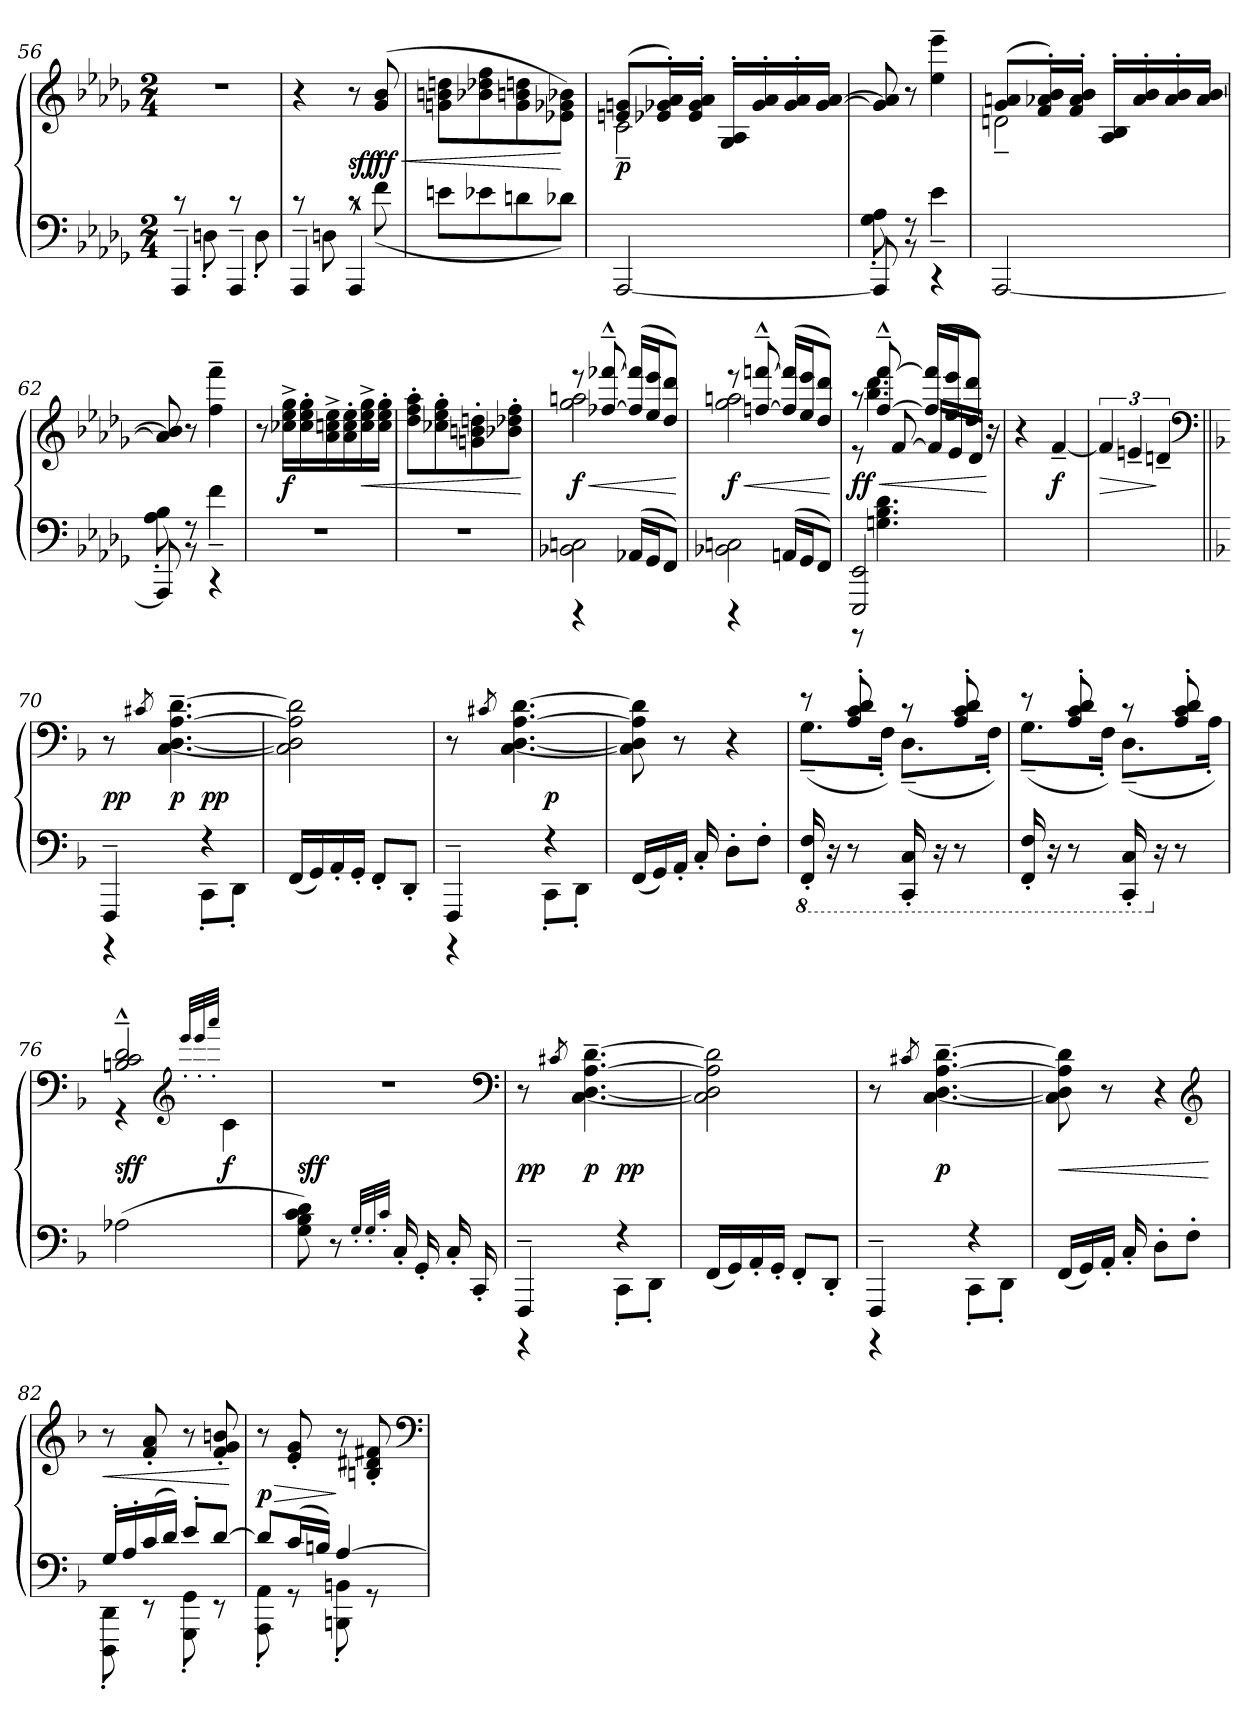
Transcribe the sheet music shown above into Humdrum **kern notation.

**kern	**kern	**dynam
*part1	*part1	*part1
*staff2	*staff1	*staff1/2
*clefF4	*clefG2	*
*k[b-e-a-d-g-]	*k[b-e-a-d-g-]	*
*M2/4	*M2/4	*
=56	=56	=56
*^	*	*
4AAA-~	8rc	2r	.
.	8Dn'	.	.
4AAA-~	8rc	.	.
.	8D'	.	.
=57	=57	=57	=57
4AAA-~	8rc	4r	.
.	8Dn	.	.
4AAA-^^	8rc	8r	sff
.	(<8f	(<8g- 8b-	< ff
*v	*v	*	*
=58	=58	=58
8enL	8gn 8bn 8ddnL	.
8e-X	8b-X 8dd-X 8ff	.
8dn	8g 8bn 8ddn	.
8d-XJ)	8e-X 8g-X 8b-XJ)	[
=59	=59	=59
*	*^	*
[2AAA-	(>8en 8gnL	2c~	p
.	16e-X' 16g-X' 16a-'L)	.	.
.	16e-' 16g-' 16a-'JJ	.	.
.	16G-' 16A-'LL	.	.
.	16g-' 16a-'	.	.
.	16g-' 16a-'	.	.
.	[16g- [16a-JJ	.	.
*	*v	*v	*
=60	=60	=60
*^	*	*
8AAA-]	8G-' 8A-'	8g-] 8a-]	.
8r	8r	8r	.
4rCC	4e-~	4ee-~ 4eee-~	.
*v	*v	*	*
=61	=61	=61
*	*^	*
[2AAA-	(>8g- 8anL	2dn~	.
.	16f' 16a-X' 16b-'L)	.	.
.	16f' 16a-' 16b-'JJ	.	.
.	16A-' 16B-'LL	.	.
.	16a-' 16b-'	.	.
.	16a-' 16b-'	.	.
.	[16a- [16b-JJ	.	.
*	*v	*v	*
=62	=62	=62
*^	*	*
8AAA-]	8A-' 8B-'	8a-] 8b-]	.
8r	8r	8r	.
4rCC	4f~	4ff~ 4fff~	.
*v	*v	*	*
=63	=63	=63
2r	8r	.
.	16cc-X^ 16ee-^ 16gg-^LL	f
.	16cc-' 16ee-' 16gg-'	.
.	16a-^ 16ccn^ 16ee-^	.
.	16a-' 16cc' 16ee-'	.
.	16cc^ 16ee-^ 16gg-^	<
.	16cc' 16ee-' 16gg-'JJ	.
=64	=64	=64
2r	8dd-' 8ff' 8aa-'L	.
.	8cc-X' 8ee-' 8gg-'	.
.	8gn' 8bn' 8ddn'	.
.	8b-X' 8dd-X' 8ff'J	.
.	.	[
=65	=65	=65
*^	*^	*
4rDDD	2BB-X 2Cn	8r	2gg- 2aan	< f
.	.	[8ff-X~^^ [8fff-X~^^	.	.
(>16AA-XLL	.	(>16ff-] 16fff-]LL	.	.
16GG-J	.	16ee- 16eee-J	.	.
8FFJ)	.	8dd- 8ddd-J)	.	.
*v	*v	*	*	*
*	*v	*v	*
.	.	[
=66	=66	=66
*^	*^	*
4rDDD	2BB-X 2Cn	8r	2gg- 2aan	< f
.	.	[8ffn~^^ [8fffn~^^	.	.
(>16AAnLL	.	(>16ff] 16fff]LL	.	.
16GG-J	.	16ee- 16eee-J	.	.
8FFJ)	.	8dd- 8ddd-J)	.	.
*v	*v	*	*	*
*	*v	*v	*
.	.	[
=67	=67	=67
*^	*^	*
*	*	*	*^	*
2EEE- 2EE-	8r	8r	8ryy	8r	< ff
.	4.Gn 4.B- 4.d-	[8ff~^^ [8fff~^^	4.bb- 4.ddd-	[8f/	.
.	.	(>16ff] 16fff]LL	.	(>16f/LL]	.
.	.	16ee- 16eee-J	.	16e-/	.
.	.	8dd- 8ddd-J)	.	16d-/JJ)	.
.	.	.	.	16r	[
*v	*v	*	*	*	*
*	*v	*v	*v	*
=68	=68	=68
2ryy	4r	.
.	[4f~	f
=69	=69	=69
2ryy	6f]	>
.	6en~	.
.	6dn~	]
*	*clefF4	*
=70||	=70||	=70||
*k[b-]	*k[b-]	*
*^	*^	*
4FFF~	4r	8r	4ryy	pp
.	.	8qc#X/	.	.
.	.	[4.C~ [4.D~ [4.A~ [4.d~	.	p
4r	8CC'L	.	4ryy	pp
.	8DD'J	.	.	.
*v	*v	*	*	*
*	*v	*v	*
=71	=71	=71
(<16FFLL	2C] 2D] 2A] 2d]	.
16GG)	.	.
16AA'	.	.
16GG'JJ	.	.
8FF'L	.	.
8DD'J	.	.
=72	=72	=72
*^	*^	*
4FFF~	4r	8r	4ryy	.
.	.	8qc#X/	.	.
.	.	[4.C [4.D [4.A [4.d	.	.
4r	8CC'L	.	4ryy	p
.	8DD'J	.	.	.
*v	*v	*	*	*
*	*v	*v	*
=73	=73	=73
(<16FFLL	8C] 8D] 8A] 8d]	.
16GG)	.	.
16AA'JJ	8r	.
16C'	.	.
8D'L	4r	.
8F'J	.	.
=74	=74	=74
*8ba	*	*
*	*^	*
16FFF' 16FF'	8r	(<8.G~L	.
16r	.	.	.
8r	8A' 8c' 8d'	.	.
.	.	16F'Jk)	.
16CCC' 16CC'	8r	(<8.D~L	.
16r	.	.	.
8r	8A' 8c' 8d'	.	.
.	.	16F'Jk)	.
=75	=75	=75	=75
16FFF' 16FF'	8r	(<8.G~L	.
16r	.	.	.
8r	8A' 8c' 8d'	.	.
.	.	16F'Jk)	.
16CCC' 16CC'	8r	(<8.D~L	.
*X8ba	*	*	*
16r	.	.	.
8r	8A' 8c' 8d'	.	.
.	.	16A'Jk)	.
=76	=76	=76	=76
(>2A-X	2Bn~^^ 2c~^^ 2d~^^	4r	sff
.	.	32qqg'/LLL	.
.	.	32qqg'/	.
.	.	32qqcc'/JJJ	.
*	*clefG2	*	*
.	.	4c	[ [ f
*	*v	*v	*
=77	=77	=77
*^	*	*
8G 8B- 8c 8d)	4ryy	2r	sff
8r	.	.	.
.	32qqG'/LLL	.	.
.	32qqG'/	.	.
.	32qqc'/JJJ	.	.
4ryy	16C'	.	.
.	16GG'	.	.
.	16C'	.	.
.	16CC'	.	.
*	*	*clefF4	*
=78	=78	=78	=78
*	*	*^	*
4FFF~	4r	8r	4ryy	pp
.	.	8qc#X/	.	.
.	.	[4.C~ [4.D~ [4.A~ [4.d~	.	p
4r	8CC'L	.	4ryy	pp
.	8DD'J	.	.	.
*v	*v	*	*	*
*	*v	*v	*
=79	=79	=79
(<16FFLL	2C] 2D] 2A] 2d]	.
16GG)	.	.
16AA'	.	.
16GG'JJ	.	.
8FF'L	.	.
8DD'J	.	.
=80	=80	=80
*^	*	*
4FFF~	4r	8r	.
.	.	8qc#X/	.
.	.	[4.C~ [4.D~ [4.A~ [4.d~	p
4r	8CC'L	.	.
.	8DD'J	.	.
*v	*v	*	*
=81	=81	=81
(<16FFLL	8C] 8D] 8A] 8d]	<
16GG)	.	.
16AA'JJ	8r	.
16C'	.	.
8D'L	4r	.
8F'J	.	.
*	*clefG2	*
.	.	[
=82	=82	=82
*^	*	*
16G'LL	8DDD' 8DD'	8r	<
16A'	.	.	.
(>16c	8r	8f' 8a'	.
16dJJ)	.	.	.
8e'L	8GGG' 8GG'	8r	.
[8dJ	8r	8f' 8g' 8bn'	.
*v	*v	*	*
.	.	[
=83	=83	=83
*^	*	*
8dL]	8AAA' 8AA'	8r	> p
(>16cL	8r	8e' 8g'	.
16BnJJ)	.	.	.
[4A	8BBBn' 8BBn'	8r	]
.	8r	8Bn' 8d#X' 8f#X'	.
*v	*v	*	*
*	*clefF4	*
=	=	=
*-	*-	*-
